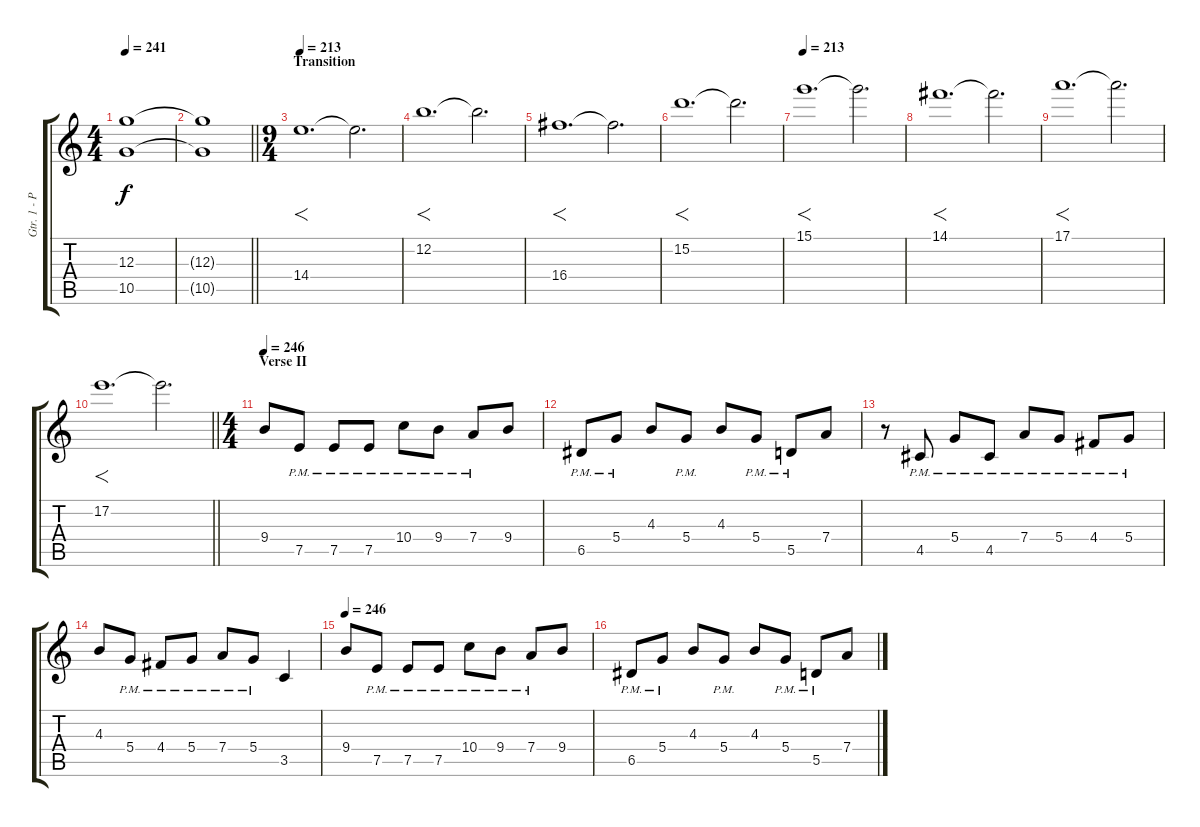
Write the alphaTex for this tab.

\track ("Gtr. 1 - Paul" "Gtr. 1 - P") {instrument distortionguitar}
\staff {score tabs}
\tuning (E4 B3 G3 D3 A2 E2) {hide}
\ts (4 4)
\tempo 241
\clef g2
\ks c
(12.3{t} 10.5{t}).1{dy f} |
\barLineRight lightlight
(12.3{t} 10.5{t}).1 |
\ts (9 4)
\section ("" "Transition")
\tempo 212
\tempo 213
14.4.1{f d} 14.4{t}.2{d} |
12.2.1{f d} 12.2{t}.2{d} |
16.4.1{f d} 16.4{t}.2{d} |
15.2.1{f d} 15.2{t}.2{d} |
\tempo 213
15.1.1{f d} 15.1{t}.2{d} |
14.1.1{f d} 14.1{t}.2{d} |
17.1.1{f d} 17.1{t}.2{d} |
\barLineRight lightlight
17.2.1{f d} 17.2{t}.2{d} |
\ts (4 4)
\section ("" "Verse II")
\tempo 246
9.4.8 7.5{pm}.8 7.5{pm}.8 7.5{pm}.8 10.4{pm}.8 9.4{pm}.8 7.4{pm}.8 9.4.8 |
6.5{pm}.8 5.4{pm}.8 4.3.8 5.4{pm}.8 4.3.8 5.4{pm}.8 5.5{pm}.8 7.4.8 |
r.8 4.5{pm}.8 5.4{pm}.8 4.5{pm}.8 7.4{pm}.8 5.4{pm}.8 4.4{pm}.8 5.4{pm}.8 |
4.3.8 5.4{pm}.8 4.4{pm}.8 5.4{pm}.8 7.4{pm}.8 5.4{pm}.8 3.5.4 |
\tempo 246
9.4.8 7.5{pm}.8 7.5{pm}.8 7.5{pm}.8 10.4{pm}.8 9.4{pm}.8 7.4{pm}.8 9.4.8 |
6.5{pm}.8 5.4{pm}.8 4.3.8 5.4{pm}.8 4.3.8 5.4{pm}.8 5.5{pm}.8 7.4.8
